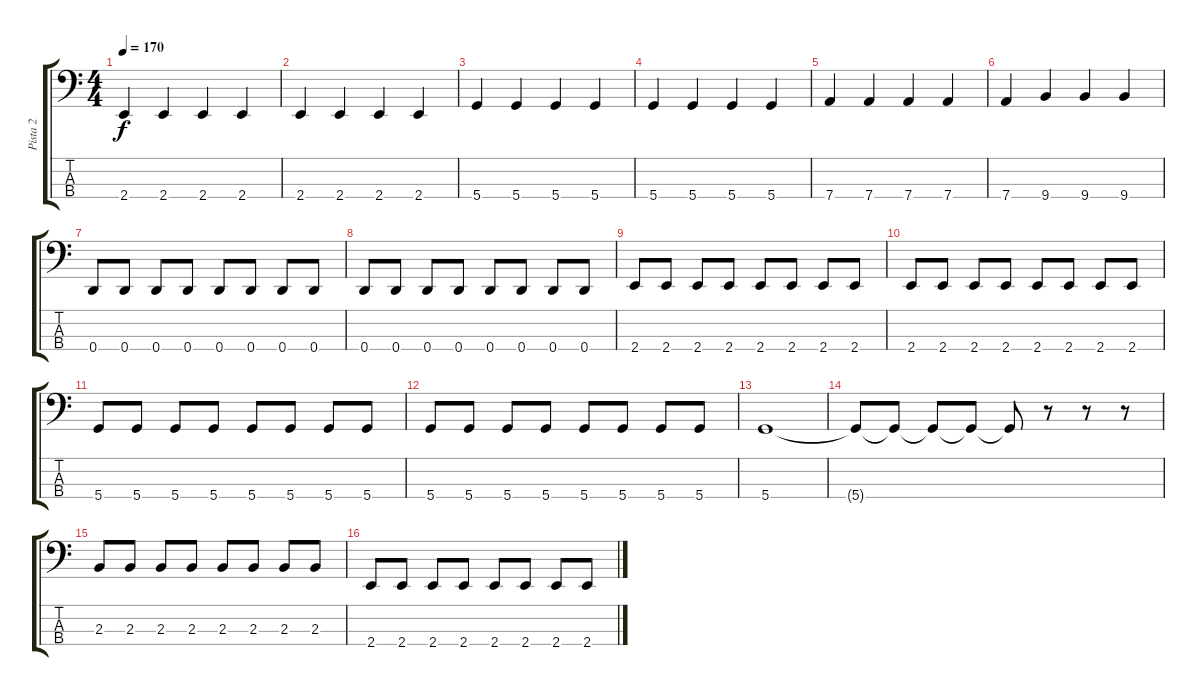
\track ("Pista 2" "Pista 2") {instrument electricbasspick}
\staff {score tabs}
\tuning (G2 D2 A1 D1) {hide}
\ts (4 4)
\tempo 170
\clef f4
\ks c
2.4.4{dy f} 2.4.4 2.4.4 2.4.4 |
2.4.4 2.4.4 2.4.4 2.4.4 |
5.4.4 5.4.4 5.4.4 5.4.4 |
5.4.4 5.4.4 5.4.4 5.4.4 |
7.4.4 7.4.4 7.4.4 7.4.4 |
7.4.4 9.4.4 9.4.4 9.4.4 |
0.4.8 0.4.8 0.4.8 0.4.8 0.4.8 0.4.8 0.4.8 0.4.8 |
0.4.8 0.4.8 0.4.8 0.4.8 0.4.8 0.4.8 0.4.8 0.4.8 |
2.4.8 2.4.8 2.4.8 2.4.8 2.4.8 2.4.8 2.4.8 2.4.8 |
2.4.8 2.4.8 2.4.8 2.4.8 2.4.8 2.4.8 2.4.8 2.4.8 |
5.4.8 5.4.8 5.4.8 5.4.8 5.4.8 5.4.8 5.4.8 5.4.8 |
5.4.8 5.4.8 5.4.8 5.4.8 5.4.8 5.4.8 5.4.8 5.4.8 |
5.4.1 |
5.4{t}.8 5.4{t}.8 5.4{t}.8 5.4{t}.8 5.4{t}.8 r.8 r.8 r.8 |
2.3.8 2.3.8 2.3.8 2.3.8 2.3.8 2.3.8 2.3.8 2.3.8 |
2.4.8 2.4.8 2.4.8 2.4.8 2.4.8 2.4.8 2.4.8 2.4.8
